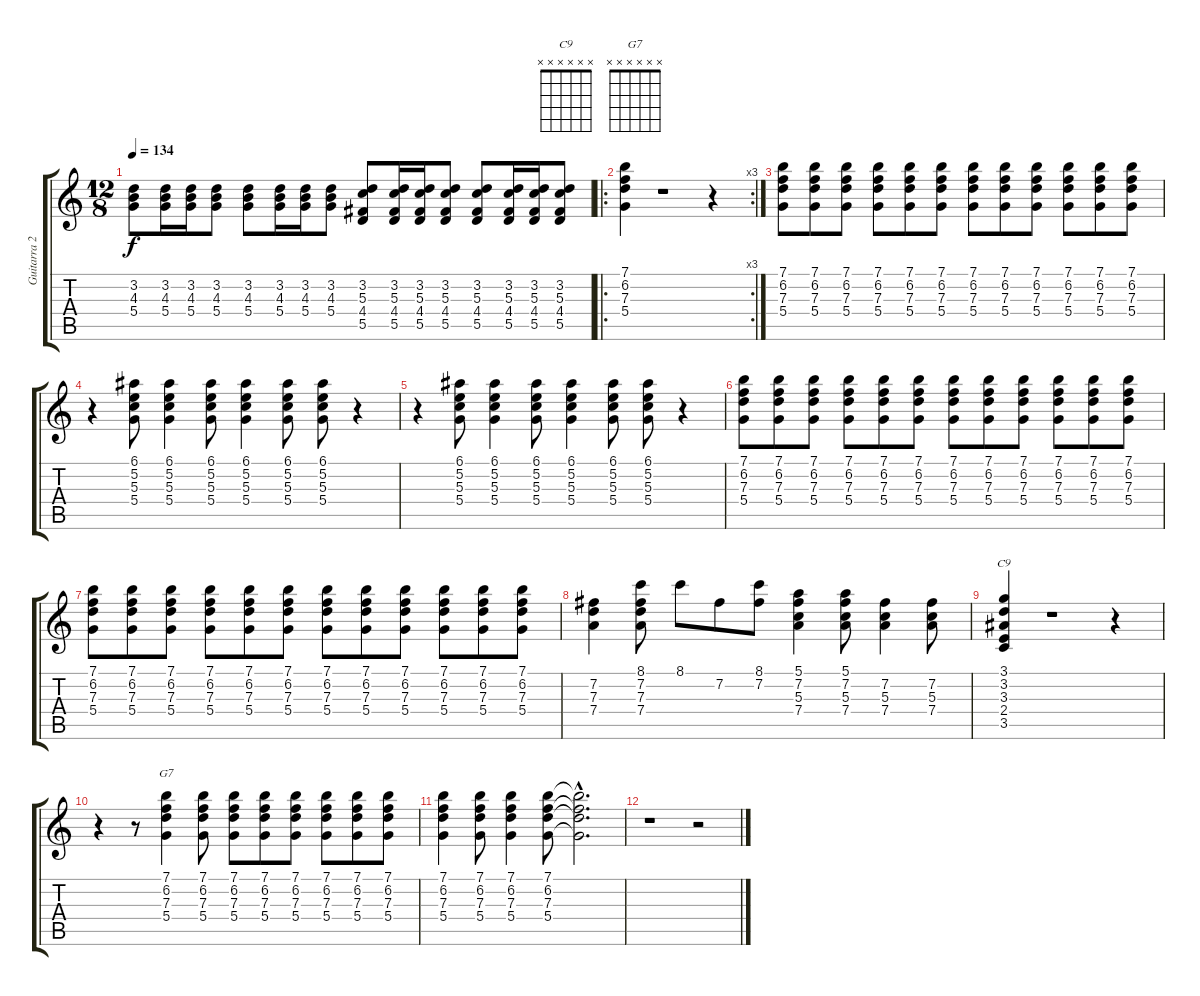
\track ("Guitarra 2" "Guitarra 2") {instrument electricguitarjazz}
\staff {score tabs}
\tuning (E4 B3 G3 D3 A2 E2) {hide}
\chord ("C9" x x x x x x) {firstfret 0}
\chord ("G7" x x x x x x) {firstfret 0}
\ts (12 8)
\tempo 134
\clef g2
\ks c
(3.2 4.3 5.4).8{dy f} (3.2 4.3 5.4).16 (3.2 4.3 5.4).16 (3.2 4.3 5.4).8 (3.2 4.3 5.4).8 (3.2 4.3 5.4).16 (3.2 4.3 5.4).16 (3.2 4.3 5.4).8 (3.2 5.3 4.4 5.5).8 (3.2 5.3 4.4 5.5).16 (3.2 5.3 4.4 5.5).16 (3.2 5.3 4.4 5.5).8 (3.2 5.3 4.4 5.5).8 (3.2 5.3 4.4 5.5).16 (3.2 5.3 4.4 5.5).16 (3.2 5.3 4.4 5.5).8 |
\ro
\rc 3
(7.1 6.2 7.3 5.4).4 r.1 r.4 |
(7.1 6.2 7.3 5.4).8 (7.1 6.2 7.3 5.4).8 (7.1 6.2 7.3 5.4).8 (7.1 6.2 7.3 5.4).8 (7.1 6.2 7.3 5.4).8 (7.1 6.2 7.3 5.4).8 (7.1 6.2 7.3 5.4).8 (7.1 6.2 7.3 5.4).8 (7.1 6.2 7.3 5.4).8 (7.1 6.2 7.3 5.4).8 (7.1 6.2 7.3 5.4).8 (7.1 6.2 7.3 5.4).8 |
r.4 (6.1 5.2 5.3 5.4).8 (6.1 5.2 5.3 5.4).4 (6.1 5.2 5.3 5.4).8 (6.1 5.2 5.3 5.4).4 (6.1 5.2 5.3 5.4).8 (6.1 5.2 5.3 5.4).8 r.4 |
r.4 (6.1 5.2 5.3 5.4).8 (6.1 5.2 5.3 5.4).4 (6.1 5.2 5.3 5.4).8 (6.1 5.2 5.3 5.4).4 (6.1 5.2 5.3 5.4).8 (6.1 5.2 5.3 5.4).8 r.4 |
(7.1 6.2 7.3 5.4).8 (7.1 6.2 7.3 5.4).8 (7.1 6.2 7.3 5.4).8 (7.1 6.2 7.3 5.4).8 (7.1 6.2 7.3 5.4).8 (7.1 6.2 7.3 5.4).8 (7.1 6.2 7.3 5.4).8 (7.1 6.2 7.3 5.4).8 (7.1 6.2 7.3 5.4).8 (7.1 6.2 7.3 5.4).8 (7.1 6.2 7.3 5.4).8 (7.1 6.2 7.3 5.4).8 |
(7.1 6.2 7.3 5.4).8 (7.1 6.2 7.3 5.4).8 (7.1 6.2 7.3 5.4).8 (7.1 6.2 7.3 5.4).8 (7.1 6.2 7.3 5.4).8 (7.1 6.2 7.3 5.4).8 (7.1 6.2 7.3 5.4).8 (7.1 6.2 7.3 5.4).8 (7.1 6.2 7.3 5.4).8 (7.1 6.2 7.3 5.4).8 (7.1 6.2 7.3 5.4).8 (7.1 6.2 7.3 5.4).8 |
(7.2 7.3 7.4).4 (8.1 7.2 7.3 7.4).8 8.1.8 7.2.8 (8.1 7.2).8 (5.1 7.2 5.3 7.4).4 (5.1 7.2 5.3 7.4).8 (7.2 5.3 7.4).4 (7.2 5.3 7.4).8 |
(3.1 3.2 3.3 2.4 3.5).4{ch "C9"} r.1 r.4 |
r.4 r.8 (7.1 6.2 7.3 5.4).4{ch "G7"} (7.1 6.2 7.3 5.4).8 (7.1 6.2 7.3 5.4).8 (7.1 6.2 7.3 5.4).8 (7.1 6.2 7.3 5.4).8 (7.1 6.2 7.3 5.4).8 (7.1 6.2 7.3 5.4).8 (7.1 6.2 7.3 5.4).8 |
(7.1 6.2 7.3 5.4).4 (7.1 6.2 7.3 5.4).8 (7.1 6.2 7.3 5.4).4 (7.1 6.2 7.3 5.4).8 (7.1{hac t} 6.2{hac t} 7.3{hac t} 5.4{hac t}).2{d} |
r.1 r.2
